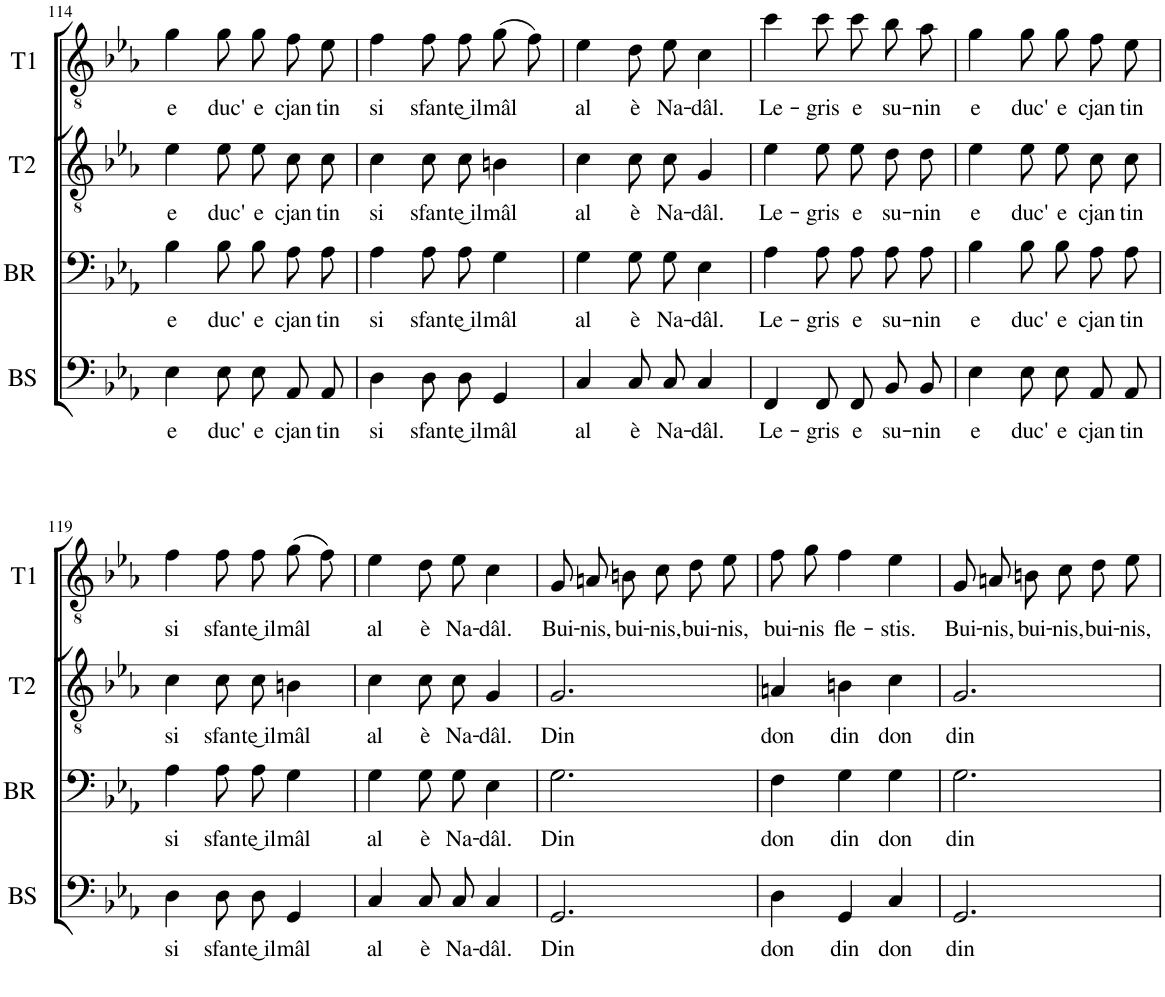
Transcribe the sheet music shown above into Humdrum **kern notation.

**kern	**text	**kern	**text	**kern	**text	**kern	**text
*part4	*part4	*part3	*part3	*part2	*part2	*part1	*part1
*staff4	*staff4	*staff3	*staff3	*staff2	*staff2	*staff1	*staff1
*I"BS	*	*I"BR	*	*I"T2	*	*I"T1	*
*I'BS	*	*I'BR	*	*I'T2	*	*I'T1	*
!!LO:PB:g=z
*clefF4	*	*clefF4	*	*clefGv2	*	*clefGv2	*
*Trd7c12	*	*	*	*	*	*	*
*k[b-e-a-]	*	*k[b-e-a-]	*	*k[b-e-a-]	*	*k[b-e-a-]	*
*M3/4	*	*M3/4	*	*M3/4	*	*M3/4	*
=114	=114	=114	=114	=114	=114	=114	=114
!	!LO:LY:b	!	!LO:LY:b	!	!LO:LY:b	!	!LO:LY:b
4E-\	e	4B-\	e	4e-\	e	4g\	e
!	!LO:LY:b	!	!LO:LY:b	!	!LO:LY:b	!	!LO:LY:b
8E-\L	duc'	8B-\L	duc'	8e-\L	duc'	8g\L	duc'
!	!LO:LY:b	!	!LO:LY:b	!	!LO:LY:b	!	!LO:LY:b
8E-\J	e	8B-\J	e	8e-\J	e	8g\J	e
!	!LO:LY:b	!	!LO:LY:b	!	!LO:LY:b	!	!LO:LY:b
8AA-/L	cjan-	8A-\L	cjan-	8c\L	cjan-	8f\L	cjan-
!	!LO:LY:b	!	!LO:LY:b	!	!LO:LY:b	!	!LO:LY:b
8AA-/J	-tin	8A-\J	-tin	8c\J	-tin	8e-\J	-tin
=115	=115	=115	=115	=115	=115	=115	=115
!	!LO:LY:b	!	!LO:LY:b	!	!LO:LY:b	!	!LO:LY:b
4D\	si	4A-\	si	4c\	si	4f\	si
!	!LO:LY:b	!	!LO:LY:b	!	!LO:LY:b	!	!LO:LY:b
8D\L	sfan-	8A-\L	sfan-	8c\L	sfan-	8f\L	sfan-
!	!LO:LY:b	!	!LO:LY:b	!	!LO:LY:b	!	!LO:LY:b
8D\J	-te͜ il	8A-\J	-te͜ il	8c\J	-te͜ il	8f\J	-te͜ il
!	!LO:LY:b	!	!LO:LY:b	!	!LO:LY:b	!	!LO:LY:b
4GG/	mâl	4G\	mâl	4Bn\	mâl	(8g\L	mâl
.	.	.	.	.	.	8f\J)	.
=116	=116	=116	=116	=116	=116	=116	=116
!	!LO:LY:b	!	!LO:LY:b	!	!LO:LY:b	!	!LO:LY:b
4C/	al	4G\	al	4c\	al	4e-\	al
!	!LO:LY:b	!	!LO:LY:b	!	!LO:LY:b	!	!LO:LY:b
8C/L	è	8G\L	è	8c\L	è	8d\L	è
!	!LO:LY:b	!	!LO:LY:b	!	!LO:LY:b	!	!LO:LY:b
8C/J	Na-	8G\J	Na-	8c\J	Na-	8e-\J	Na-
!	!LO:LY:b	!	!LO:LY:b	!	!LO:LY:b	!	!LO:LY:b
4C/	-dâl.	4E-\	-dâl.	4G/	-dâl.	4c\	-dâl.
=117	=117	=117	=117	=117	=117	=117	=117
!	!LO:LY:b	!	!LO:LY:b	!	!LO:LY:b	!	!LO:LY:b
4FF/	Le-	4A-\	Le-	4e-\	Le-	4cc\	Le-
!	!LO:LY:b	!	!LO:LY:b	!	!LO:LY:b	!	!LO:LY:b
8FF/L	-gris	8A-\L	-gris	8e-\L	-gris	8cc\L	-gris
!	!LO:LY:b	!	!LO:LY:b	!	!LO:LY:b	!	!LO:LY:b
8FF/J	e	8A-\J	e	8e-\J	e	8cc\J	e
!	!LO:LY:b	!	!LO:LY:b	!	!LO:LY:b	!	!LO:LY:b
8BB-/L	su-	8A-\L	su-	8d\L	su-	8b-\L	su-
!	!LO:LY:b	!	!LO:LY:b	!	!LO:LY:b	!	!LO:LY:b
8BB-/J	-nin	8A-\J	-nin	8d\J	-nin	8a-\J	-nin
=118	=118	=118	=118	=118	=118	=118	=118
!	!LO:LY:b	!	!LO:LY:b	!	!LO:LY:b	!	!LO:LY:b
4E-\	e	4B-\	e	4e-\	e	4g\	e
!	!LO:LY:b	!	!LO:LY:b	!	!LO:LY:b	!	!LO:LY:b
8E-\L	duc'	8B-\L	duc'	8e-\L	duc'	8g\L	duc'
!	!LO:LY:b	!	!LO:LY:b	!	!LO:LY:b	!	!LO:LY:b
8E-\J	e	8B-\J	e	8e-\J	e	8g\J	e
!	!LO:LY:b	!	!LO:LY:b	!	!LO:LY:b	!	!LO:LY:b
8AA-/L	cjan-	8A-\L	cjan-	8c\L	cjan-	8f\L	cjan-
!	!LO:LY:b	!	!LO:LY:b	!	!LO:LY:b	!	!LO:LY:b
8AA-/J	-tin	8A-\J	-tin	8c\J	-tin	8e-\J	-tin
!!LO:LB:g=z
=119	=119	=119	=119	=119	=119	=119	=119
!	!LO:LY:b	!	!LO:LY:b	!	!LO:LY:b	!	!LO:LY:b
4D\	si	4A-\	si	4c\	si	4f\	si
!	!LO:LY:b	!	!LO:LY:b	!	!LO:LY:b	!	!LO:LY:b
8D\L	sfan-	8A-\L	sfan-	8c\L	sfan-	8f\L	sfan-
!	!LO:LY:b	!	!LO:LY:b	!	!LO:LY:b	!	!LO:LY:b
8D\J	-te͜ il	8A-\J	-te͜ il	8c\J	-te͜ il	8f\J	-te͜ il
!	!LO:LY:b	!	!LO:LY:b	!	!LO:LY:b	!	!LO:LY:b
4GG/	mâl	4G\	mâl	4Bn\	mâl	(8g\L	mâl
.	.	.	.	.	.	8f\J)	.
=120	=120	=120	=120	=120	=120	=120	=120
!	!LO:LY:b	!	!LO:LY:b	!	!LO:LY:b	!	!LO:LY:b
4C/	al	4G\	al	4c\	al	4e-\	al
!	!LO:LY:b	!	!LO:LY:b	!	!LO:LY:b	!	!LO:LY:b
8C/L	è	8G\L	è	8c\L	è	8d\L	è
!	!LO:LY:b	!	!LO:LY:b	!	!LO:LY:b	!	!LO:LY:b
8C/J	Na-	8G\J	Na-	8c\J	Na-	8e-\J	Na-
!	!LO:LY:b	!	!LO:LY:b	!	!LO:LY:b	!	!LO:LY:b
4C/	-dâl.	4E-\	-dâl.	4G/	-dâl.	4c\	-dâl.
=121	=121	=121	=121	=121	=121	=121	=121
!	!LO:LY:b	!	!LO:LY:b	!	!LO:LY:b	!	!LO:LY:b
2.GG/	Din	2.G\	Din	2.G/	Din	8G/L	Bui-
!	!	!	!	!	!	!	!LO:LY:b
.	.	.	.	.	.	8An/J	-nis,
!	!	!	!	!	!	!	!LO:LY:b
.	.	.	.	.	.	8Bn\L	bui-
!	!	!	!	!	!	!	!LO:LY:b
.	.	.	.	.	.	8c\J	-nis,
!	!	!	!	!	!	!	!LO:LY:b
.	.	.	.	.	.	8d\L	bui-
!	!	!	!	!	!	!	!LO:LY:b
.	.	.	.	.	.	8e-\J	-nis,
=122	=122	=122	=122	=122	=122	=122	=122
!	!LO:LY:b	!	!LO:LY:b	!	!LO:LY:b	!	!LO:LY:b
4D\	don	4F\	don	4An/	don	8f\L	bui-
!	!	!	!	!	!	!	!LO:LY:b
.	.	.	.	.	.	8g\J	-nis
!	!LO:LY:b	!	!LO:LY:b	!	!LO:LY:b	!	!LO:LY:b
4GG/	din	4G\	din	4Bn\	din	4f\	fle-
!	!LO:LY:b	!	!LO:LY:b	!	!LO:LY:b	!	!LO:LY:b
4C/	don	4G\	don	4c\	don	4e-\	-stis.
=123	=123	=123	=123	=123	=123	=123	=123
!	!LO:LY:b	!	!LO:LY:b	!	!LO:LY:b	!	!LO:LY:b
2.GG/	din	2.G\	din	2.G/	din	8G/L	Bui-
!	!	!	!	!	!	!	!LO:LY:b
.	.	.	.	.	.	8An/J	-nis,
!	!	!	!	!	!	!	!LO:LY:b
.	.	.	.	.	.	8Bn\L	bui-
!	!	!	!	!	!	!	!LO:LY:b
.	.	.	.	.	.	8c\J	-nis,
!	!	!	!	!	!	!	!LO:LY:b
.	.	.	.	.	.	8d\L	bui-
!	!	!	!	!	!	!	!LO:LY:b
.	.	.	.	.	.	8e-\J	-nis,
=	=	=	=	=	=	=	=
*-	*-	*-	*-	*-	*-	*-	*-
